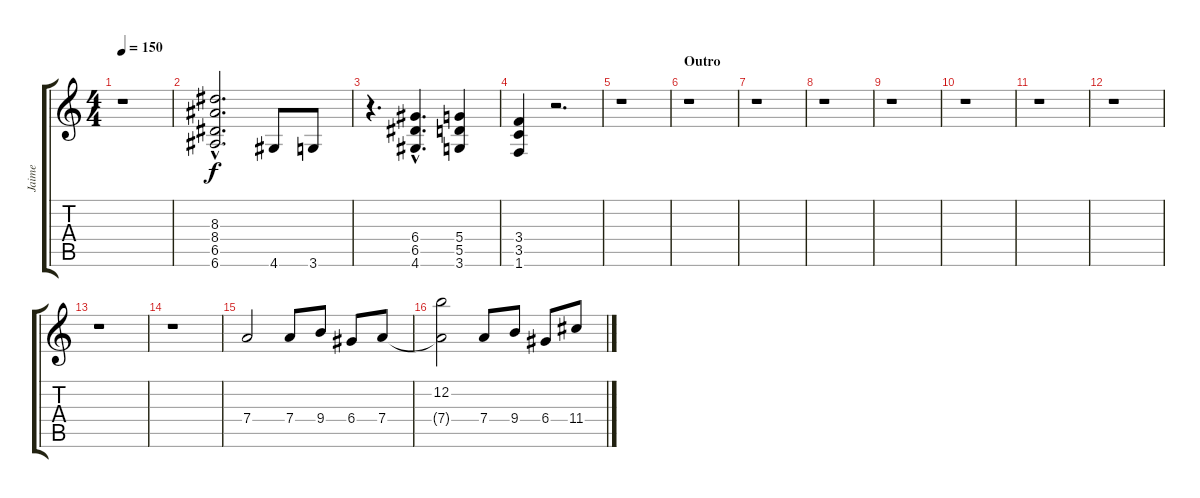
\track ("Jaime" "Jaime") {instrument distortionguitar}
\staff {score tabs}
\tuning (E4 B3 G3 D3 A2 E2) {hide}
\ts (4 4)
\tempo 150
\clef g2
\ks c
r.1{dy f} |
(8.3{hac} 8.4{hac} 6.5{hac} 6.6{hac}).2{d} 4.6.8 3.6.8 |
r.4{d} (6.4{hac} 6.5{hac} 4.6{hac}).4{d} (5.4 5.5 3.6).4 |
(3.4 3.5 1.6).4 r.2{d} |
r.1 |
\section ("" "Outro")
r.1 |
r.1 |
r.1 |
r.1 |
r.1 |
r.1 |
r.1 |
r.1 |
r.1 |
7.4.2 7.4.8 9.4.8 6.4.8 7.4.8 |
(12.2 7.4{t}).2 7.4.8 9.4.8 6.4.8 11.4.8
